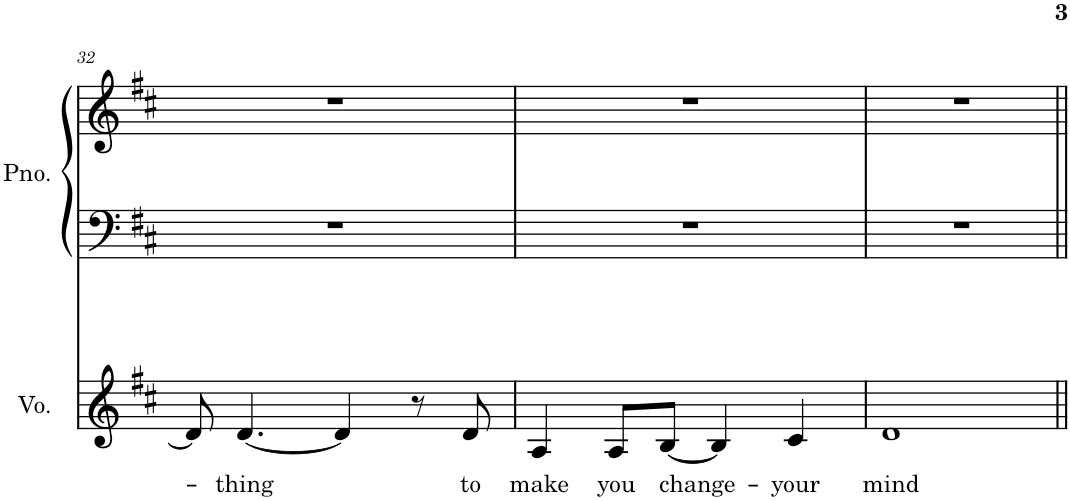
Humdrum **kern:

**kern	**text	**kern	**kern
*part2	*part2	*part1	*part1
*staff3	*staff3	*staff2	*staff1
*I"Voice	*	*I"Piano	*
*I'Vo.	*	*I'Pno.	*
!!LO:PB:g=z
*clefG2	*	*clefF4	*clefG2
*k[f#c#]	*	*k[f#c#]	*k[f#c#]
*M4/4	*	*M4/4	*M4/4
=32	=32	=32	=32
8d/]	.	1r	1r
!	!LO:LY:b	!	!
[4.d/	-thing	.	.
4d/]	.	.	.
8r	.	.	.
!	!LO:LY:b	!	!
8d/	to	.	.
=33	=33	=33	=33
!	!LO:LY:b	!	!
4A/	make	1r	1r
!	!LO:LY:b	!	!
8A/L	you	.	.
!	!LO:LY:b	!	!
[8B/J	change-	.	.
4B/]	.	.	.
!	!LO:LY:b	!	!
4c#/	-your	.	.
=34	=34	=34	=34
!	!LO:LY:b	!	!
1d	mind	1r	1r
=||	=||	=||	=||
*-	*-	*-	*-
